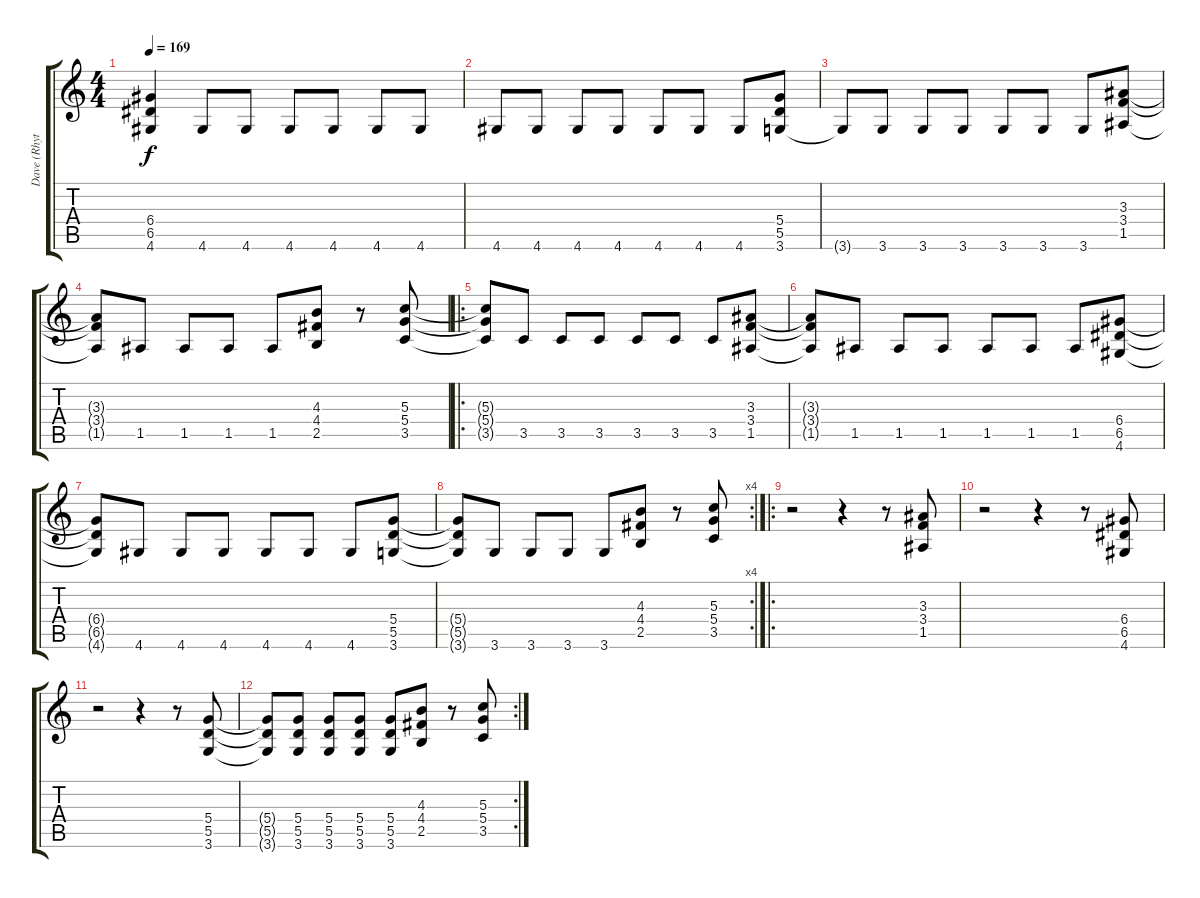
\track ("Dave (Rhythm)" "Dave (Rhyt") {instrument distortionguitar}
\staff {score tabs}
\tuning (E4 B3 G3 D3 A2 E2) {hide}
\ts (4 4)
\tempo 169
\clef g2
\ks c
(6.4 6.5 4.6).4{dy f} 4.6.8 4.6.8 4.6.8 4.6.8 4.6.8 4.6.8 |
4.6.8 4.6.8 4.6.8 4.6.8 4.6.8 4.6.8 4.6.8 (5.4 5.5 3.6).8 |
3.6{t}.8 3.6.8 3.6.8 3.6.8 3.6.8 3.6.8 3.6.8 (3.3 3.4 1.5).8 |
(3.3{t} 3.4{t} 1.5{t}).8 1.5.8 1.5.8 1.5.8 1.5.8 (4.3 4.4 2.5).8 r.8 (5.3 5.4 3.5).8 |
\ro
(5.3{t} 5.4{t} 3.5{t}).8 3.5.8 3.5.8 3.5.8 3.5.8 3.5.8 3.5.8 (3.3 3.4 1.5).8 |
(3.3{t} 3.4{t} 1.5{t}).8 1.5.8 1.5.8 1.5.8 1.5.8 1.5.8 1.5.8 (6.4 6.5 4.6).8 |
(6.4{t} 6.5{t} 4.6{t}).8 4.6.8 4.6.8 4.6.8 4.6.8 4.6.8 4.6.8 (5.4 5.5 3.6).8 |
\rc 4
(5.4{t} 5.5{t} 3.6{t}).8 3.6.8 3.6.8 3.6.8 3.6.8 (4.3 4.4 2.5).8 r.8 (5.3 5.4 3.5).8 |
\ro
r.2 r.4 r.8 (3.3 3.4 1.5).8 |
r.2 r.4 r.8 (6.4 6.5 4.6).8 |
r.2 r.4 r.8 (5.4 5.5 3.6).8 |
\rc 2
(5.4{t} 5.5{t} 3.6{t}).8 (5.4 5.5 3.6).8 (5.4 5.5 3.6).8 (5.4 5.5 3.6).8 (5.4 5.5 3.6).8 (4.3 4.4 2.5).8 r.8 (5.3 5.4 3.5).8
